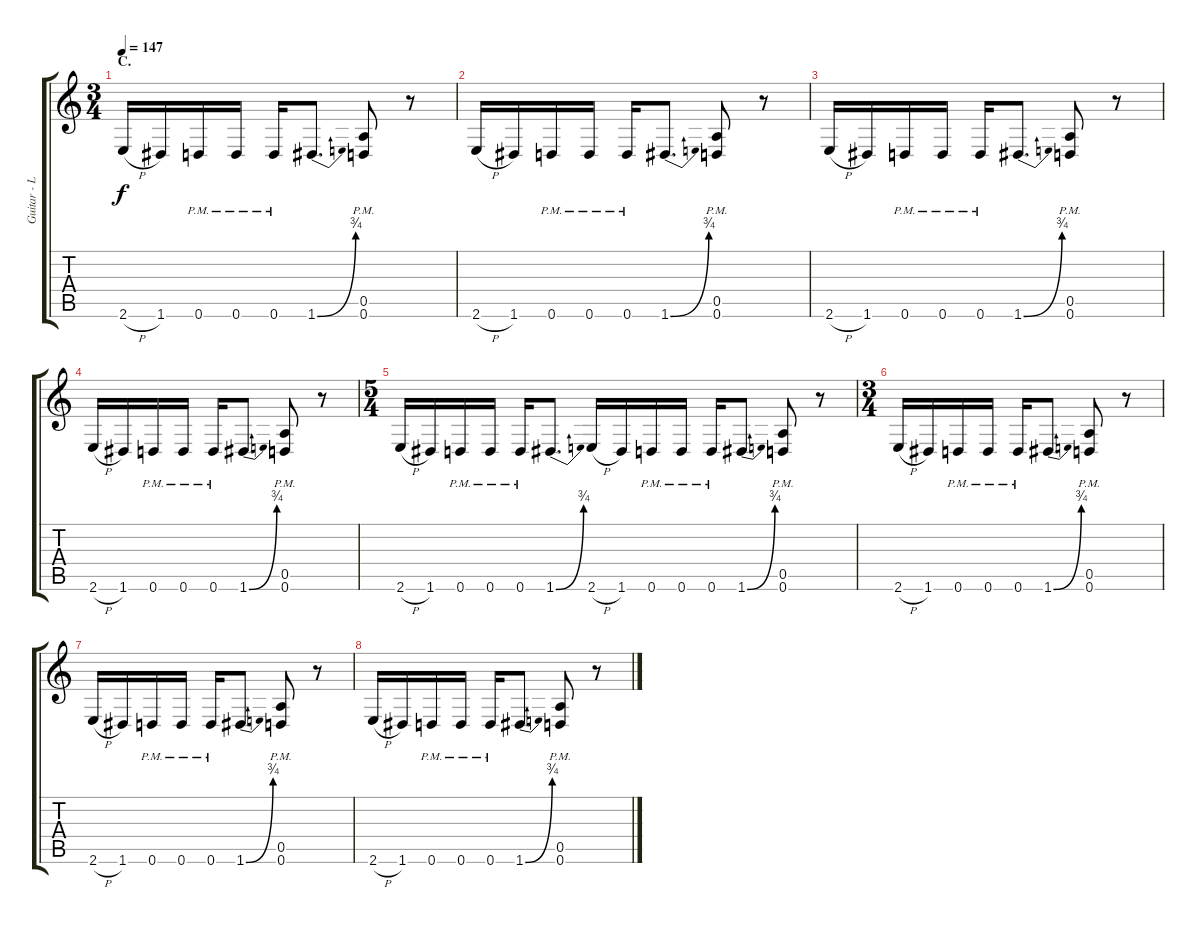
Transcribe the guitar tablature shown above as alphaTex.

\track ("Guitar - Left" "Guitar - L") {instrument distortionguitar}
\staff {score tabs}
\tuning (E4 B3 G3 D3 A2 D2) {hide}
\ts (3 4)
\section ("" "C.")
\tempo 147
\clef g2
\ks c
2.6{h}.16{dy f} 1.6.16 0.6{pm}.16 0.6{pm}.16 0.6{pm}.16 1.6{be (bend 0 0 60 3)}.8{d} (0.5{pm} 0.6{pm}).8 r.8 |
2.6{h}.16 1.6.16 0.6{pm}.16 0.6{pm}.16 0.6{pm}.16 1.6{be (bend 0 0 60 3)}.8{d} (0.5{pm} 0.6{pm}).8 r.8 |
2.6{h}.16 1.6.16 0.6{pm}.16 0.6{pm}.16 0.6{pm}.16 1.6{be (bend 0 0 60 3)}.8{d} (0.5{pm} 0.6{pm}).8 r.8 |
2.6{h}.16 1.6.16 0.6{pm}.16 0.6{pm}.16 0.6{pm}.16 1.6{be (bend 0 0 60 3)}.8{d} (0.5{pm} 0.6{pm}).8 r.8 |
\ts (5 4)
2.6{h}.16 1.6.16 0.6{pm}.16 0.6{pm}.16 0.6{pm}.16 1.6{be (bend 0 0 60 3)}.8{d} 2.6{h}.16 1.6.16 0.6{pm}.16 0.6{pm}.16 0.6{pm}.16 1.6{be (bend 0 0 60 3)}.8{d} (0.5{pm} 0.6{pm}).8 r.8 |
\ts (3 4)
2.6{h}.16 1.6.16 0.6{pm}.16 0.6{pm}.16 0.6{pm}.16 1.6{be (bend 0 0 60 3)}.8{d} (0.5{pm} 0.6{pm}).8 r.8 |
2.6{h}.16 1.6.16 0.6{pm}.16 0.6{pm}.16 0.6{pm}.16 1.6{be (bend 0 0 60 3)}.8{d} (0.5{pm} 0.6{pm}).8 r.8 |
2.6{h}.16 1.6.16 0.6{pm}.16 0.6{pm}.16 0.6{pm}.16 1.6{be (bend 0 0 60 3)}.8{d} (0.5{pm} 0.6{pm}).8 r.8
